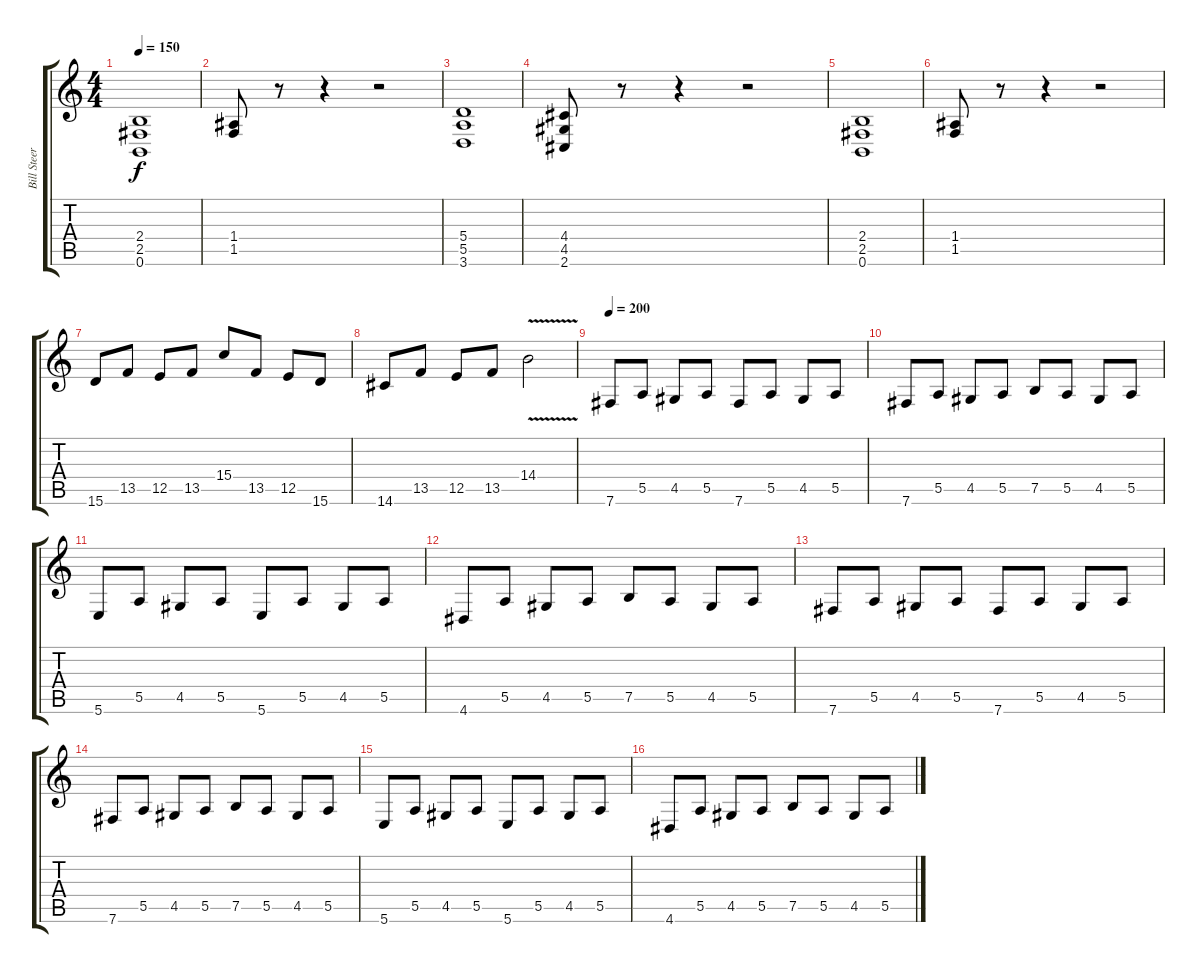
\track ("Bill Steer" "Bill Steer") {instrument distortionguitar}
\staff {score tabs}
\tuning (B3 Gb3 D3 A2 E2 B1) {hide}
\ts (4 4)
\tempo 150
\clef g2
\ks c
(2.4 2.5 0.6).1{dy f instrument distortionguitar} |
(1.4 1.5).8 r.8 r.4 r.2 |
(5.4 5.5 3.6).1 |
(4.4 4.5 2.6).8 r.8 r.4 r.2 |
(2.4 2.5 0.6).1 |
(1.4 1.5).8 r.8 r.4 r.2 |
15.6.8 13.5.8 12.5.8 13.5.8 15.4.8 13.5.8 12.5.8 15.6.8 |
14.6.8 13.5.8 12.5.8 13.5.8 14.4{v}.2 |
\tempo 200
7.6.8 5.5.8 4.5.8 5.5.8 7.6.8 5.5.8 4.5.8 5.5.8 |
7.6.8 5.5.8 4.5.8 5.5.8 7.5.8 5.5.8 4.5.8 5.5.8 |
5.6.8 5.5.8 4.5.8 5.5.8 5.6.8 5.5.8 4.5.8 5.5.8 |
4.6.8 5.5.8 4.5.8 5.5.8 7.5.8 5.5.8 4.5.8 5.5.8 |
7.6.8 5.5.8 4.5.8 5.5.8 7.6.8 5.5.8 4.5.8 5.5.8 |
7.6.8 5.5.8 4.5.8 5.5.8 7.5.8 5.5.8 4.5.8 5.5.8 |
5.6.8 5.5.8 4.5.8 5.5.8 5.6.8 5.5.8 4.5.8 5.5.8 |
4.6.8 5.5.8 4.5.8 5.5.8 7.5.8 5.5.8 4.5.8 5.5.8
